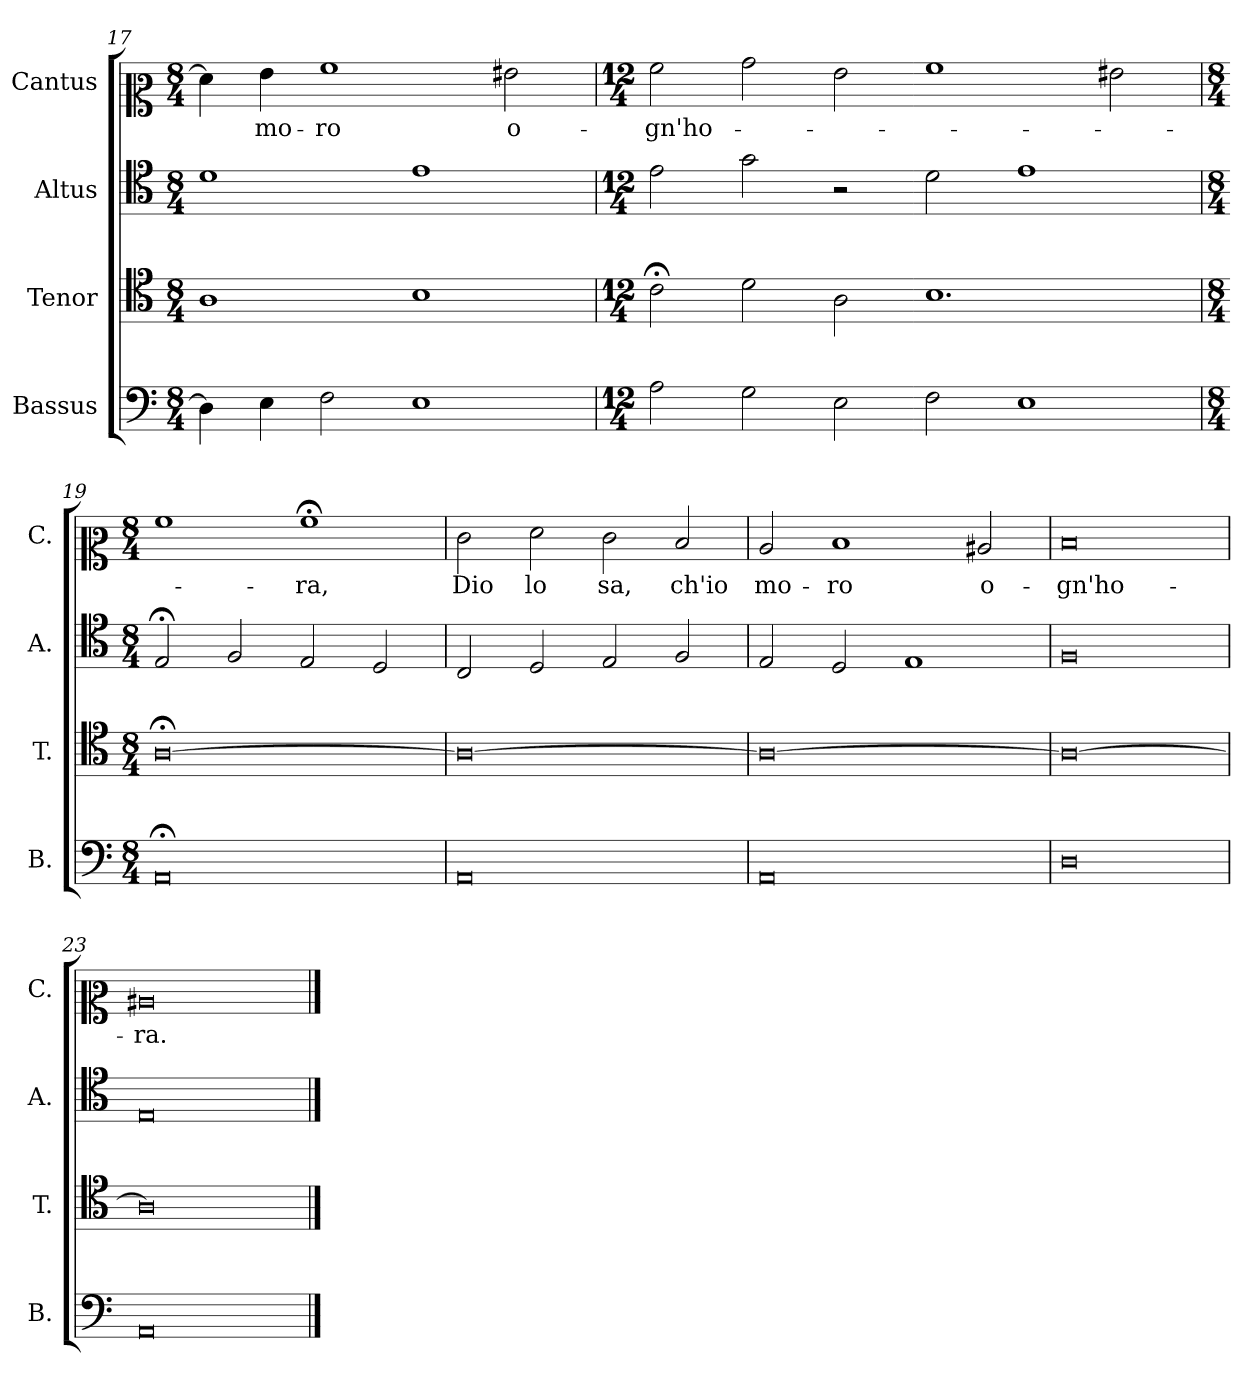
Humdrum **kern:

**kern	**kern	**kern	**kern	**text
*part4	*part3	*part2	*part1	*part1
*staff4	*staff3	*staff2	*staff1	*staff1
*I"Bassus	*I"Tenor	*I"Altus	*I"Cantus	*
*I'B.	*I'T.	*I'A.	*I'C.	*
*clefF4	*clefC4	*clefC4	*clefC2	*
*k[]	*k[]	*k[]	*k[]	*
*M8/4	*M8/4	*M8/4	*M8/4	*
=17	=17	=17	=17	=17
4D\]	1A	1d	4f\]	.
!	!	!	!	!LO:LY:b
4E\	.	.	4g\	mo-
!	!	!	!	!LO:LY:b
2F\	.	.	1a	-ro
1E	1B	1e	.	.
!	!	!	!	!LO:LY:b
.	.	.	2g#X\	o-
=18	=18	=18	=18	=18
*M12/4	*M12/4	*M12/4	*M12/4	*
!	!	!	!	!LO:LY:b
2A\	2c;<\	2e\	2a\	-gn'ho-
2G\	2d\	2g\	2b\	.
2E\	2A\	2r	2g\	.
2F\	1.B	2d\	1a	.
1E	.	1e	.	.
.	.	.	2g#X\	.
=19	=19	=19	=19	=19
*M8/4	*M8/4	*M8/4	*M8/4	*
0AA;<	[0A;<	2E;</	1a	.
.	.	2F/	.	.
!	!	!	!	!LO:LY:b
.	.	2E/	1a;<	-ra,
.	.	2D/	.	.
!!LO:LB:g=z
=20	=20	=20	=20	=20
!	!	!	!	!LO:LY:b
0AA	0A_	2C/	2e\	Dio
!	!	!	!	!LO:LY:b
.	.	2D/	2f\	lo
!	!	!	!	!LO:LY:b
.	.	2E/	2e\	sa,
!	!	!	!	!LO:LY:b
.	.	2F/	2d/	ch'io
=21	=21	=21	=21	=21
!	!	!	!	!LO:LY:b
0AA	0A_	2E/	2c/	mo-
!	!	!	!	!LO:LY:b
.	.	2D/	1d	-ro
.	.	1E	.	.
!	!	!	!	!LO:LY:b
.	.	.	2c#X/	o-
=22	=22	=22	=22	=22
!	!	!	!	!LO:LY:b
0D	0A_	0F	0d	-gn'ho-
=23	=23	=23	=23	=23
!	!	!	!	!LO:LY:b
0AA	0A]	0E	0c#X	-ra.
==	==	==	==	==
*-	*-	*-	*-	*-
